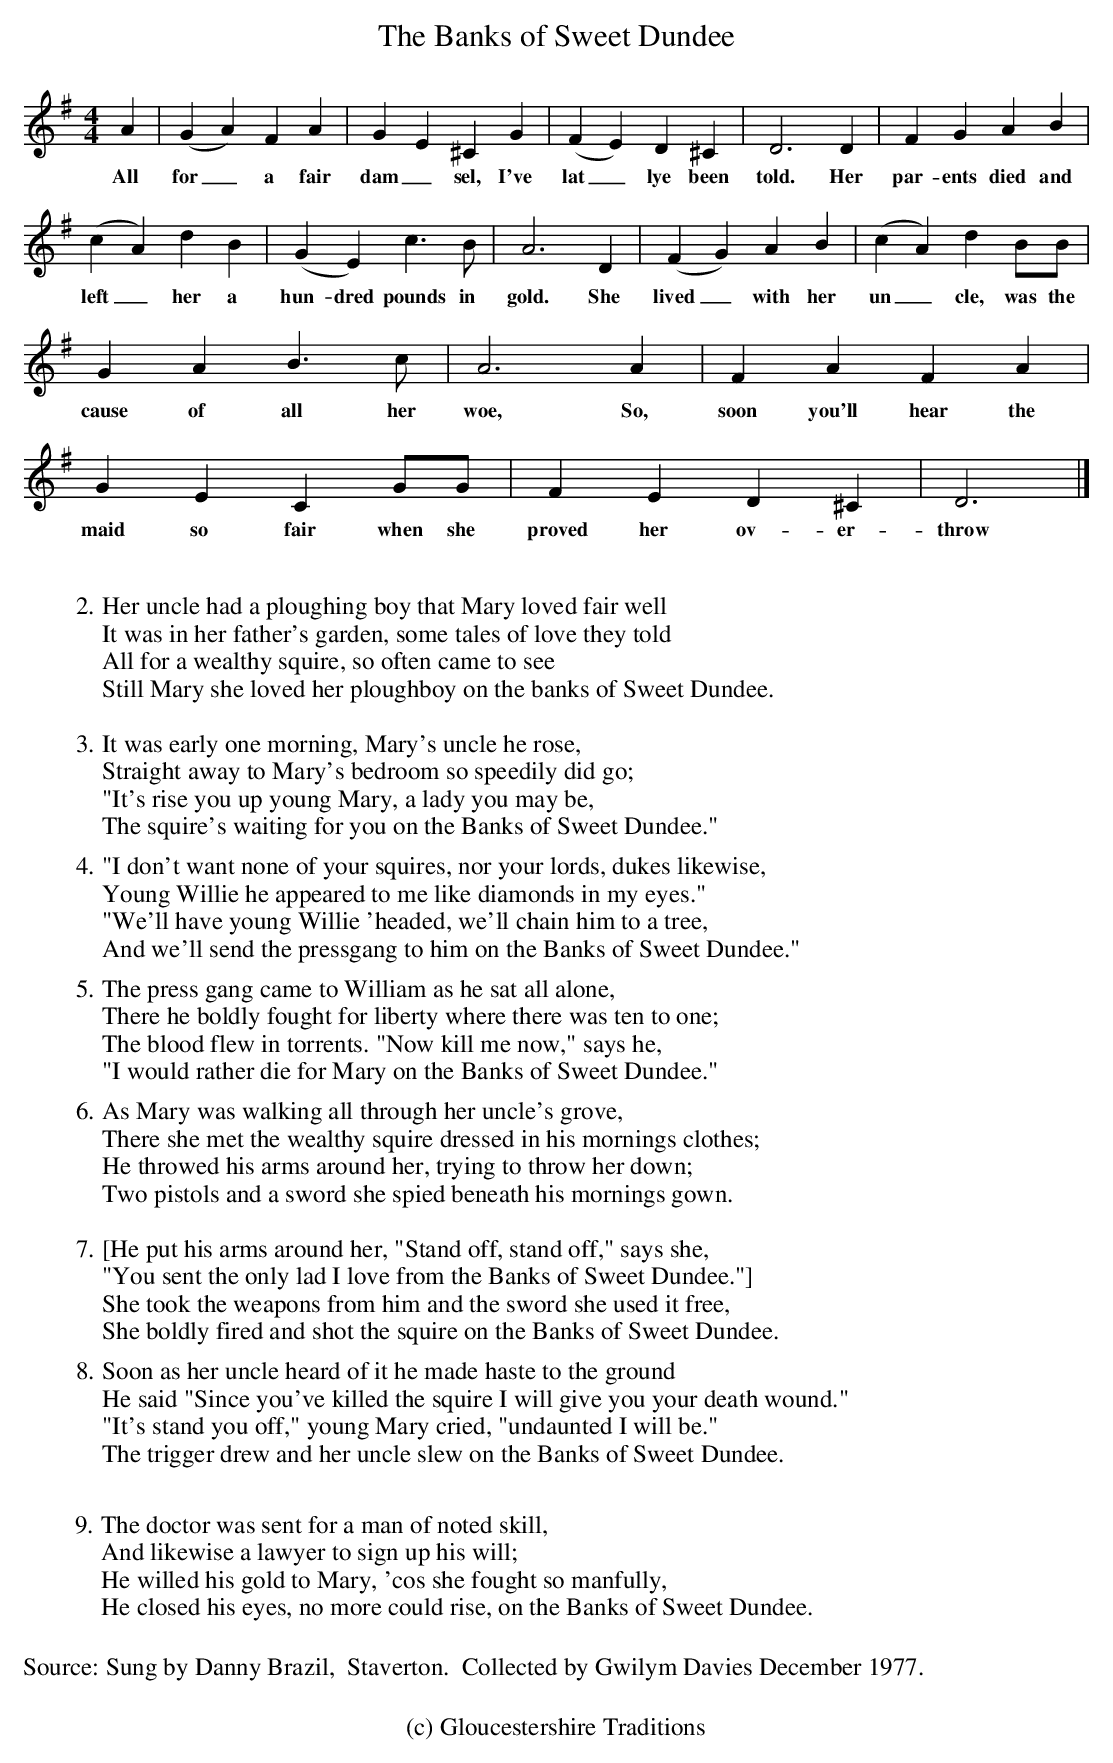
X:1
T:The Banks of Sweet Dundee
M:4/4
L:1/4
K:Dmix
A | (GA)FA | GE^CG | (FE)D^C | D3D | FGAB|
w:All for_ a fair dam_sel, I've lat_lye been told.  Her par-ents died and
(c A)dB | (GE)c>B | A3D | (FG)AB | (cA)dB/B/ |
w:left_ her a hun-dred pounds in gold. She lived_with her un_cle, was the
GAB>c |A3A | FAFA | GECG/G/ | FED^C | D3 |]
w:cause of all her woe, So, soon you'll hear the maid so fair when she proved her ov-er-throw
%%vskip 8
%%vskip
W:2. Her uncle had a ploughing boy that Mary loved fair well
W:It was in her father's garden, some tales of love they told
W:All for a wealthy squire, so often came to see
W:Still Mary she loved her ploughboy on the banks of Sweet Dundee.
W:
W:3.It was early one morning, Mary's uncle he rose,
W:Straight away to Mary's bedroom so speedily did go;
W:"It's rise you up young Mary, a lady you may be,
W:The squire's waiting for you on the Banks of Sweet Dundee."
%%vskip 8
W:4. "I don't want none of your squires, nor your lords, dukes likewise,
W:Young Willie he appeared to me like diamonds in my eyes."
W:"We'll have young Willie 'headed, we'll chain him to a tree,
W:And we'll send the pressgang to him on the Banks of Sweet Dundee."
%%vskip 8
W:5.The press gang came to William as he sat all alone,
W:There he boldly fought for liberty where there was ten to one;
W:The blood flew in torrents. "Now kill me now," says he,
W:"I would rather die for Mary on the Banks of Sweet Dundee."
%%vskip 8
W:6. As Mary was walking all through her uncle's grove,
W:There she met the wealthy squire dressed in his mornings clothes;
W:He throwed his arms around her, trying to throw her down;
W:Two pistols and a sword she spied beneath his mornings gown.
W:
W:7.[He put his arms around her, "Stand off, stand off," says she,
W:"You sent the only lad I love from the Banks of Sweet Dundee."]
W:She took the weapons from him and the sword she used it free,
W:She boldly fired and shot the squire on the Banks of Sweet Dundee.
%%vskip 8
W:8. Soon as her uncle heard of it he made haste to the ground
W:He said "Since you've killed the squire I will give you your death wound."
W:"It's stand you off," young Mary cried, "undaunted I will be."
W:The trigger drew and her uncle slew on the Banks of Sweet Dundee.
%%vskip 8
W:9. The doctor was sent for a man of noted skill,
W:And likewise a lawyer to sign up his will;
W:He willed his gold to Mary, 'cos she fought so manfully,
W:He closed his eyes, no more could rise, on the Banks of Sweet Dundee.
W:
